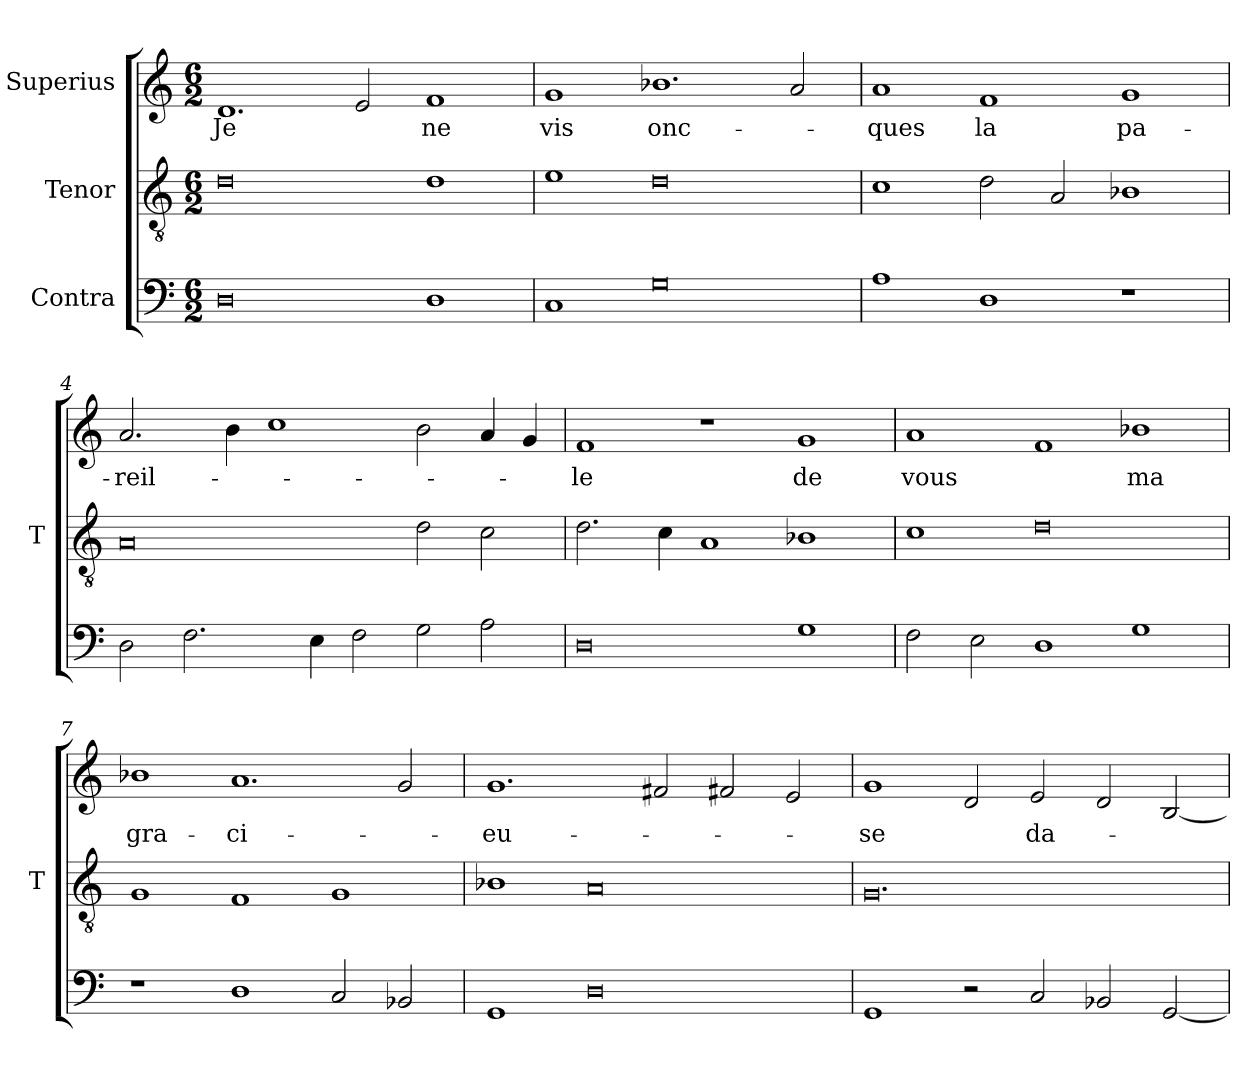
**kern	**kern	**kern	**text
*part3	*part2	*part1	*part1
*staff3	*staff2	*staff1	*staff1
*I"Contra	*I"Tenor	*I"Superius	*
*	*I'T	*	*
*clefF4	*clefGv2	*clefG2	*
*M6/2	*M6/2	*M6/2	*
=1	=1	=1	=1
0D	0d	1.d	-Je
.	.	2e	.
1D	1d	1f	-ne
=2	=2	=2	=2
1C	1e	1g	-vis
0G	0d	1.b-X	onc-
.	.	2a	.
=3	=3	=3	=3
1A	1c	1a	-ques
1D	2d	1f	-la
.	2A	.	.
1r	1B-X	1g	pa-
=4	=4	=4	=4
2D	0A	2.a	-reil-
2.F	.	.	.
.	.	4b	.
.	.	1cc	.
4E	.	.	.
2F	.	.	.
2G	2d	2b	.
2A	2c	4a	.
.	.	4g	.
=5	=5	=5	=5
0D	2.d	1f	-le
.	4c	.	.
.	1A	1r	.
1G	1B-X	1g	-de
=6	=6	=6	=6
2F	1c	1a	-vous
2E	.	.	.
1D	0d	1f	.
1G	.	1b-X	-ma
=7	=7	=7	=7
1r	1G	1b-X	gra-
1D	1F	1.a	-ci-
2C	1G	.	.
2BB-X	.	2g	.
=8	=8	=8	=8
1GG	1B-X	1.g	-eu-
0D	0A	.	.
.	.	2f#X	.
.	.	2f#X	.
.	.	2e	.
=9	=9	=9	=9
1GG	0.G	1g	-se
2r	.	2d	.
2C	.	2e	da-
2BB-X	.	2d	.
[2GG	.	[2B	.
=	=	=	=
*-	*-	*-	*-
